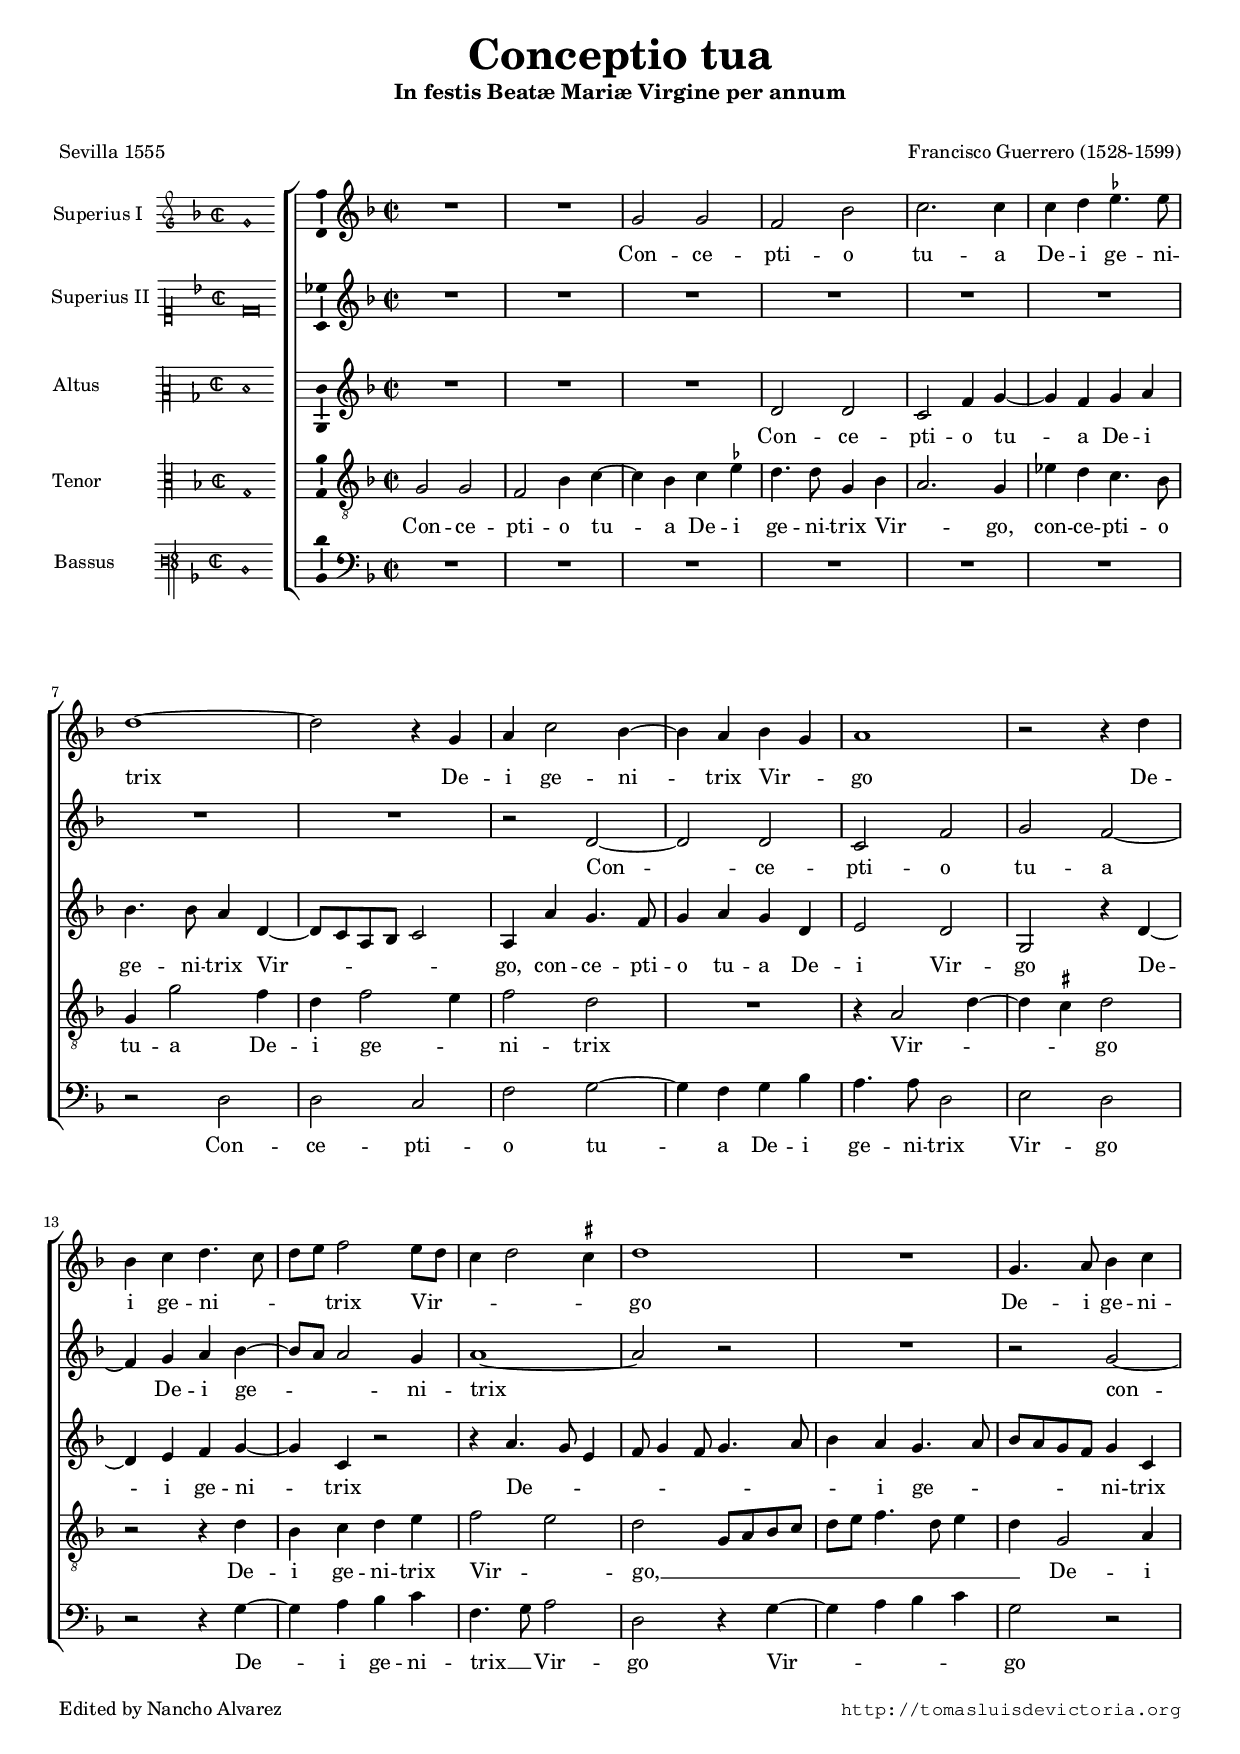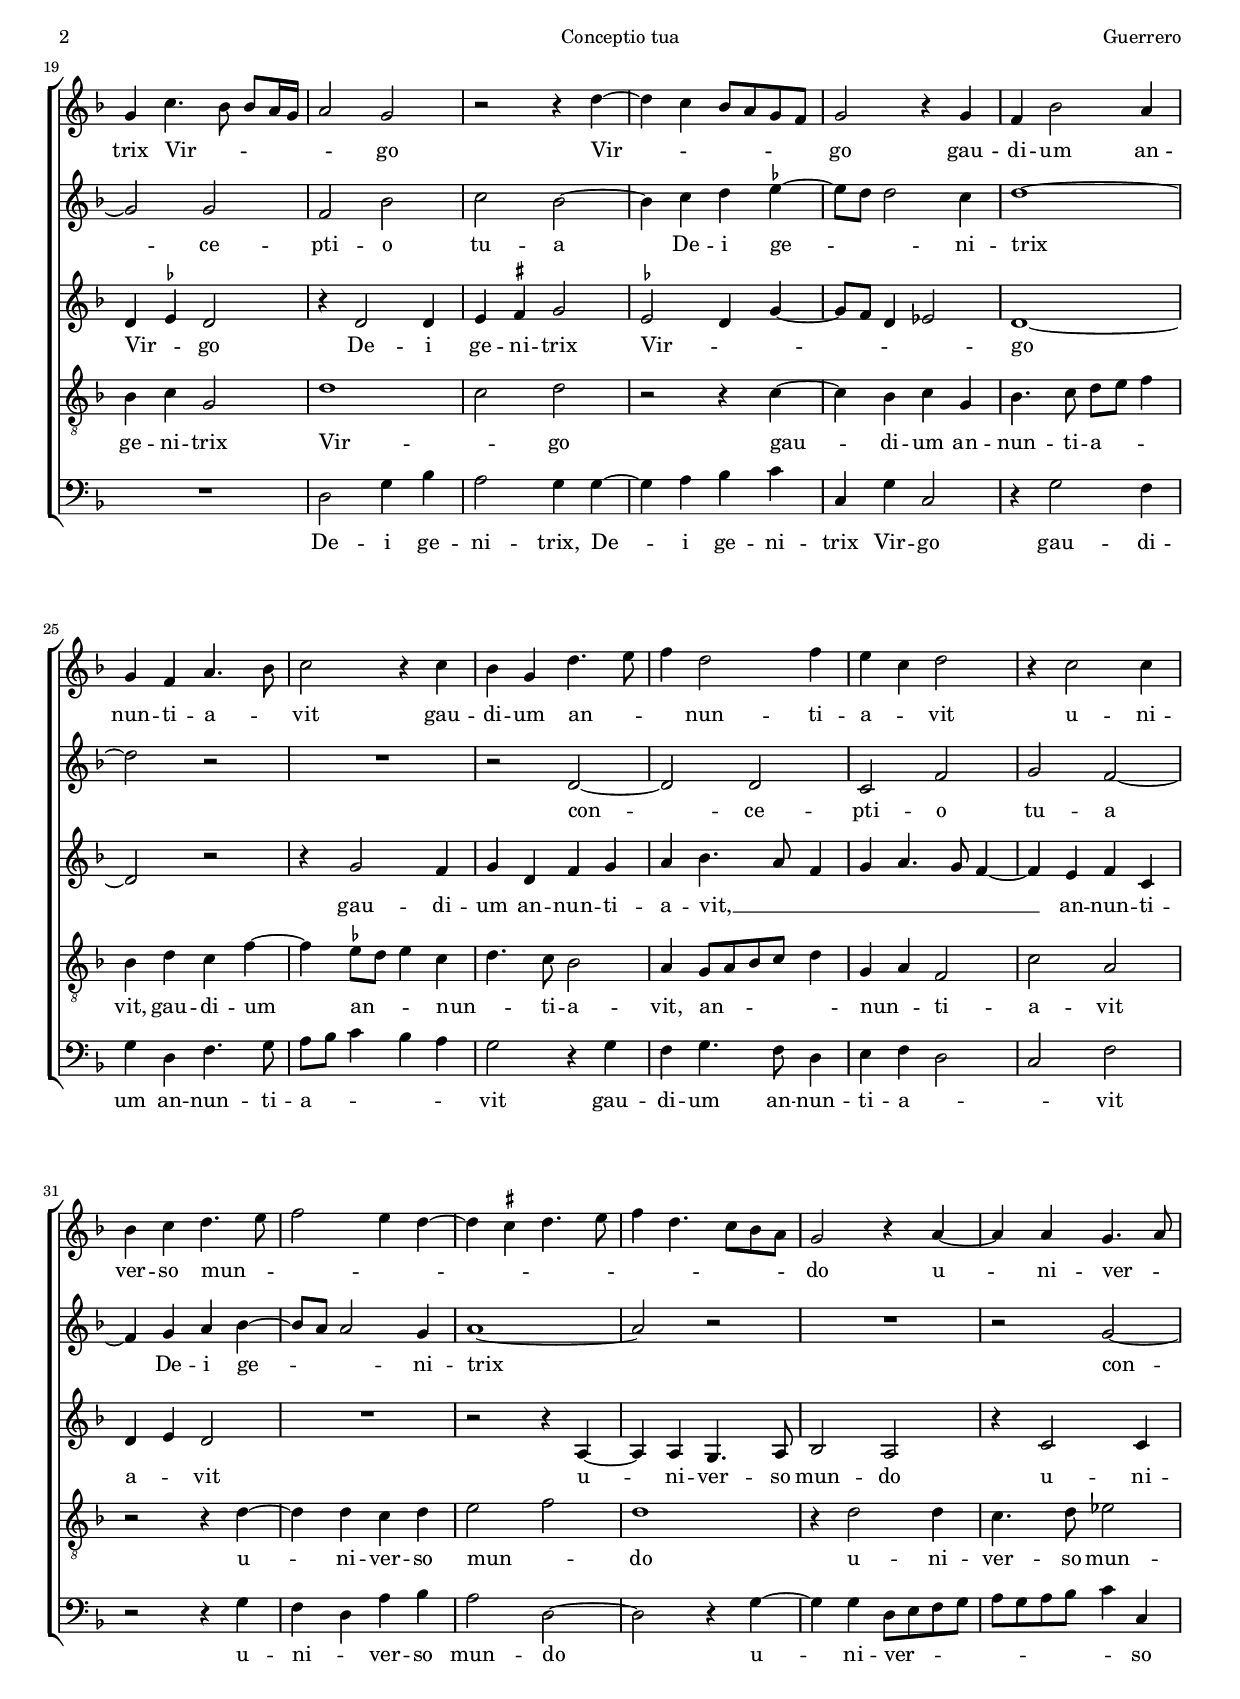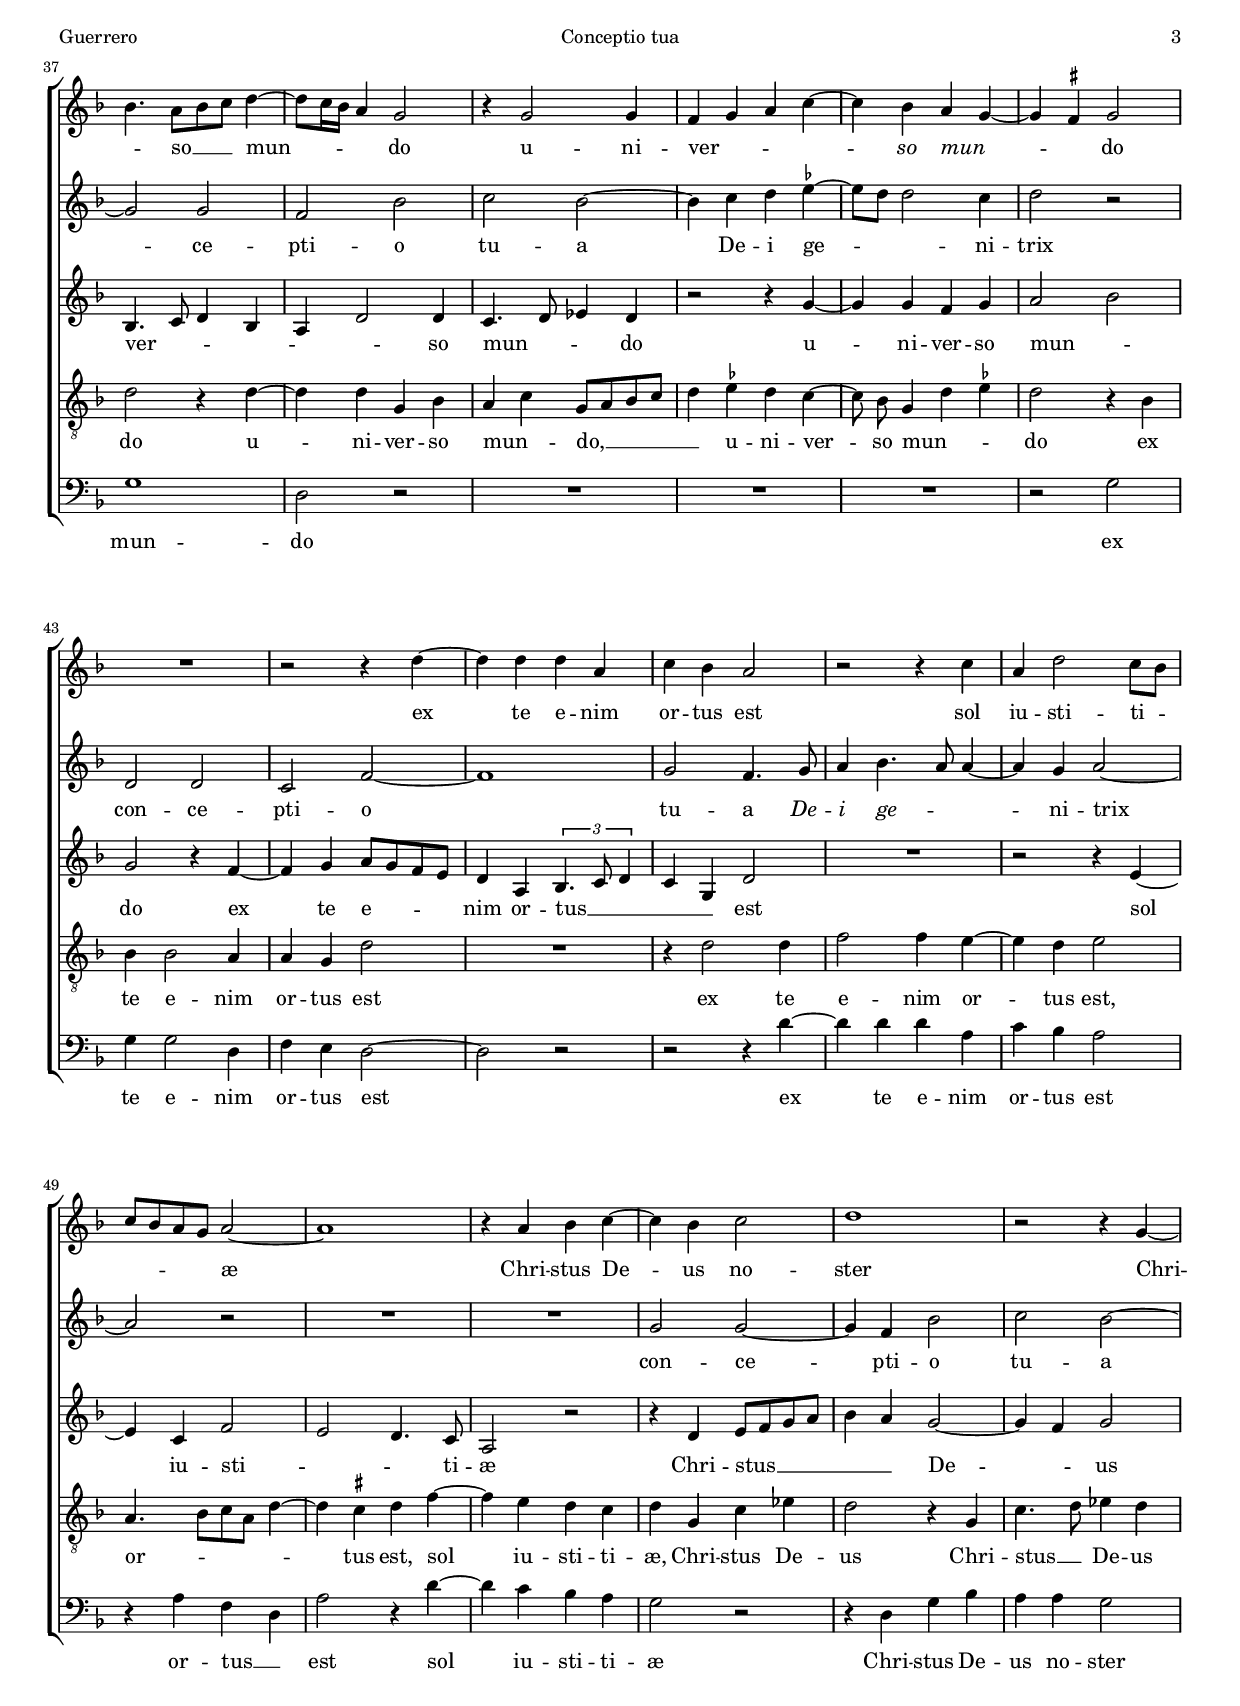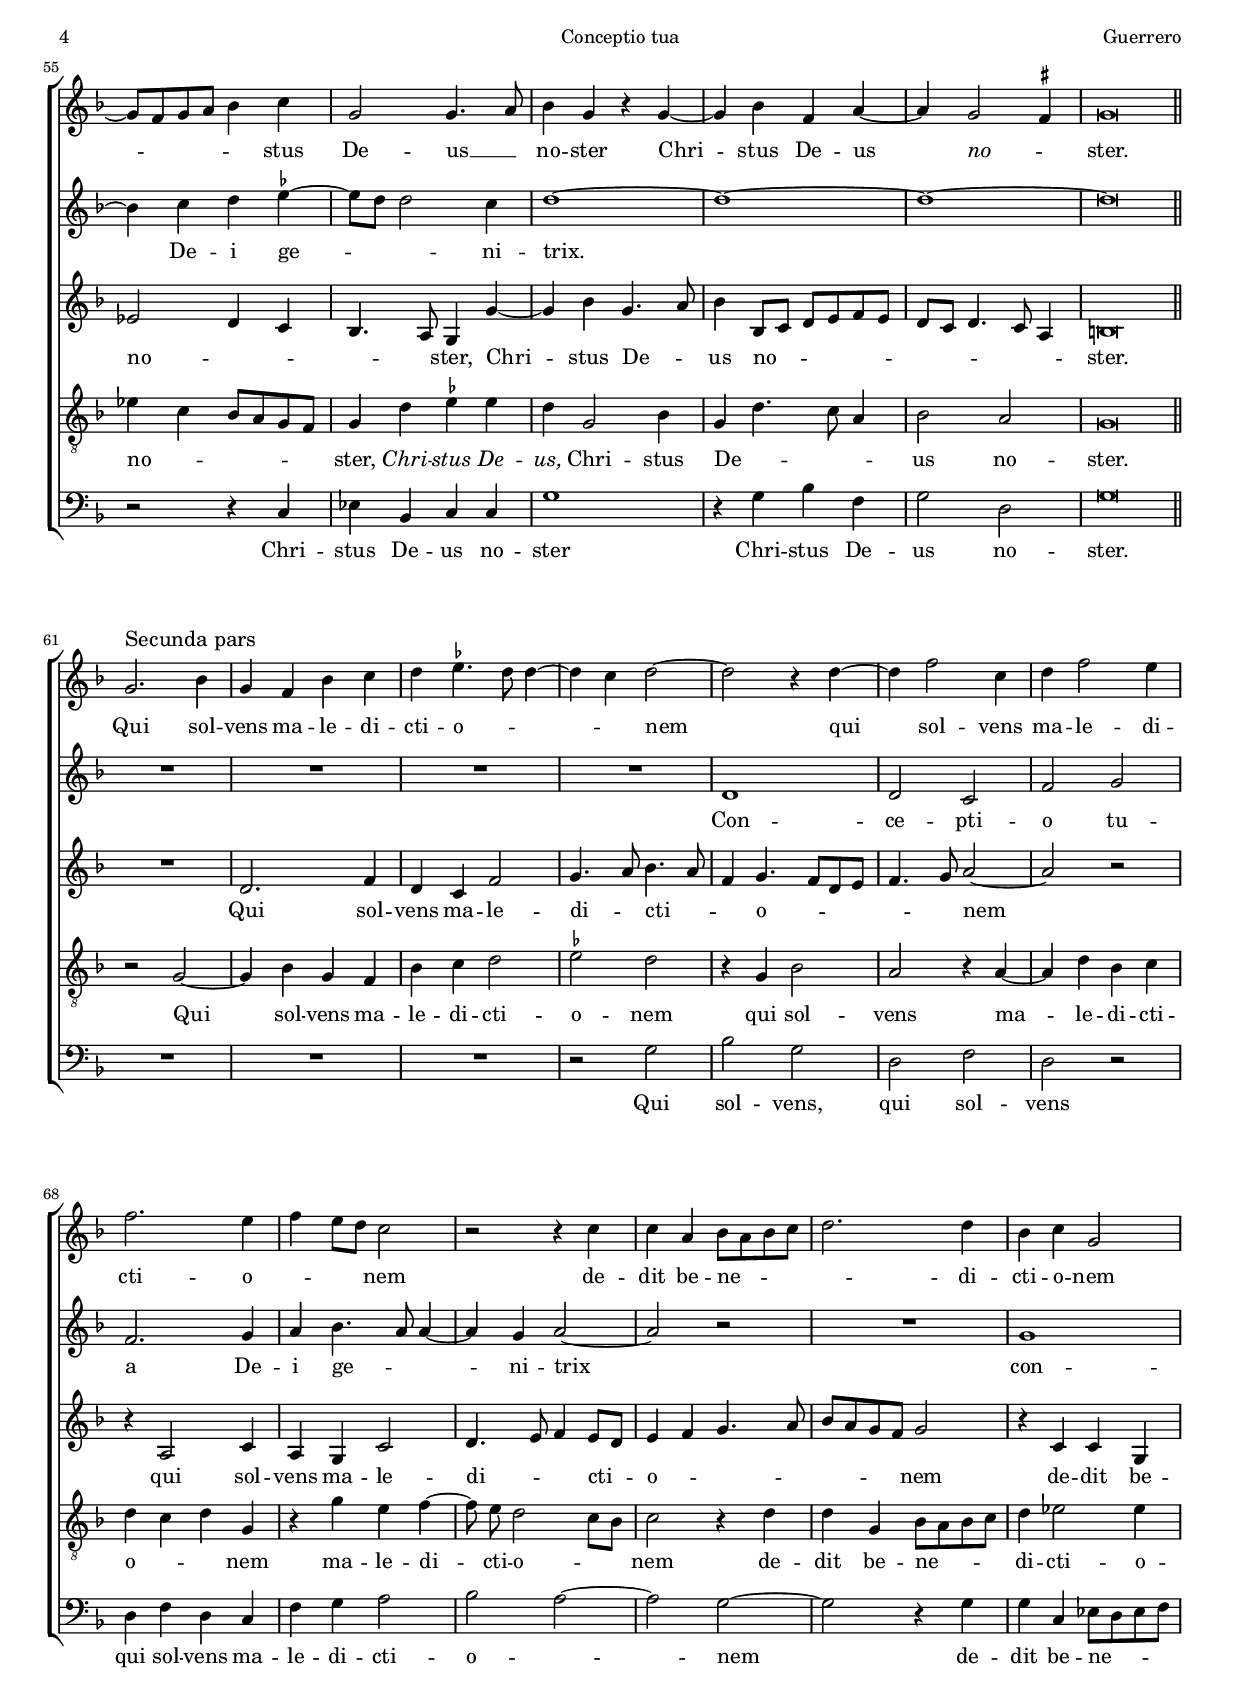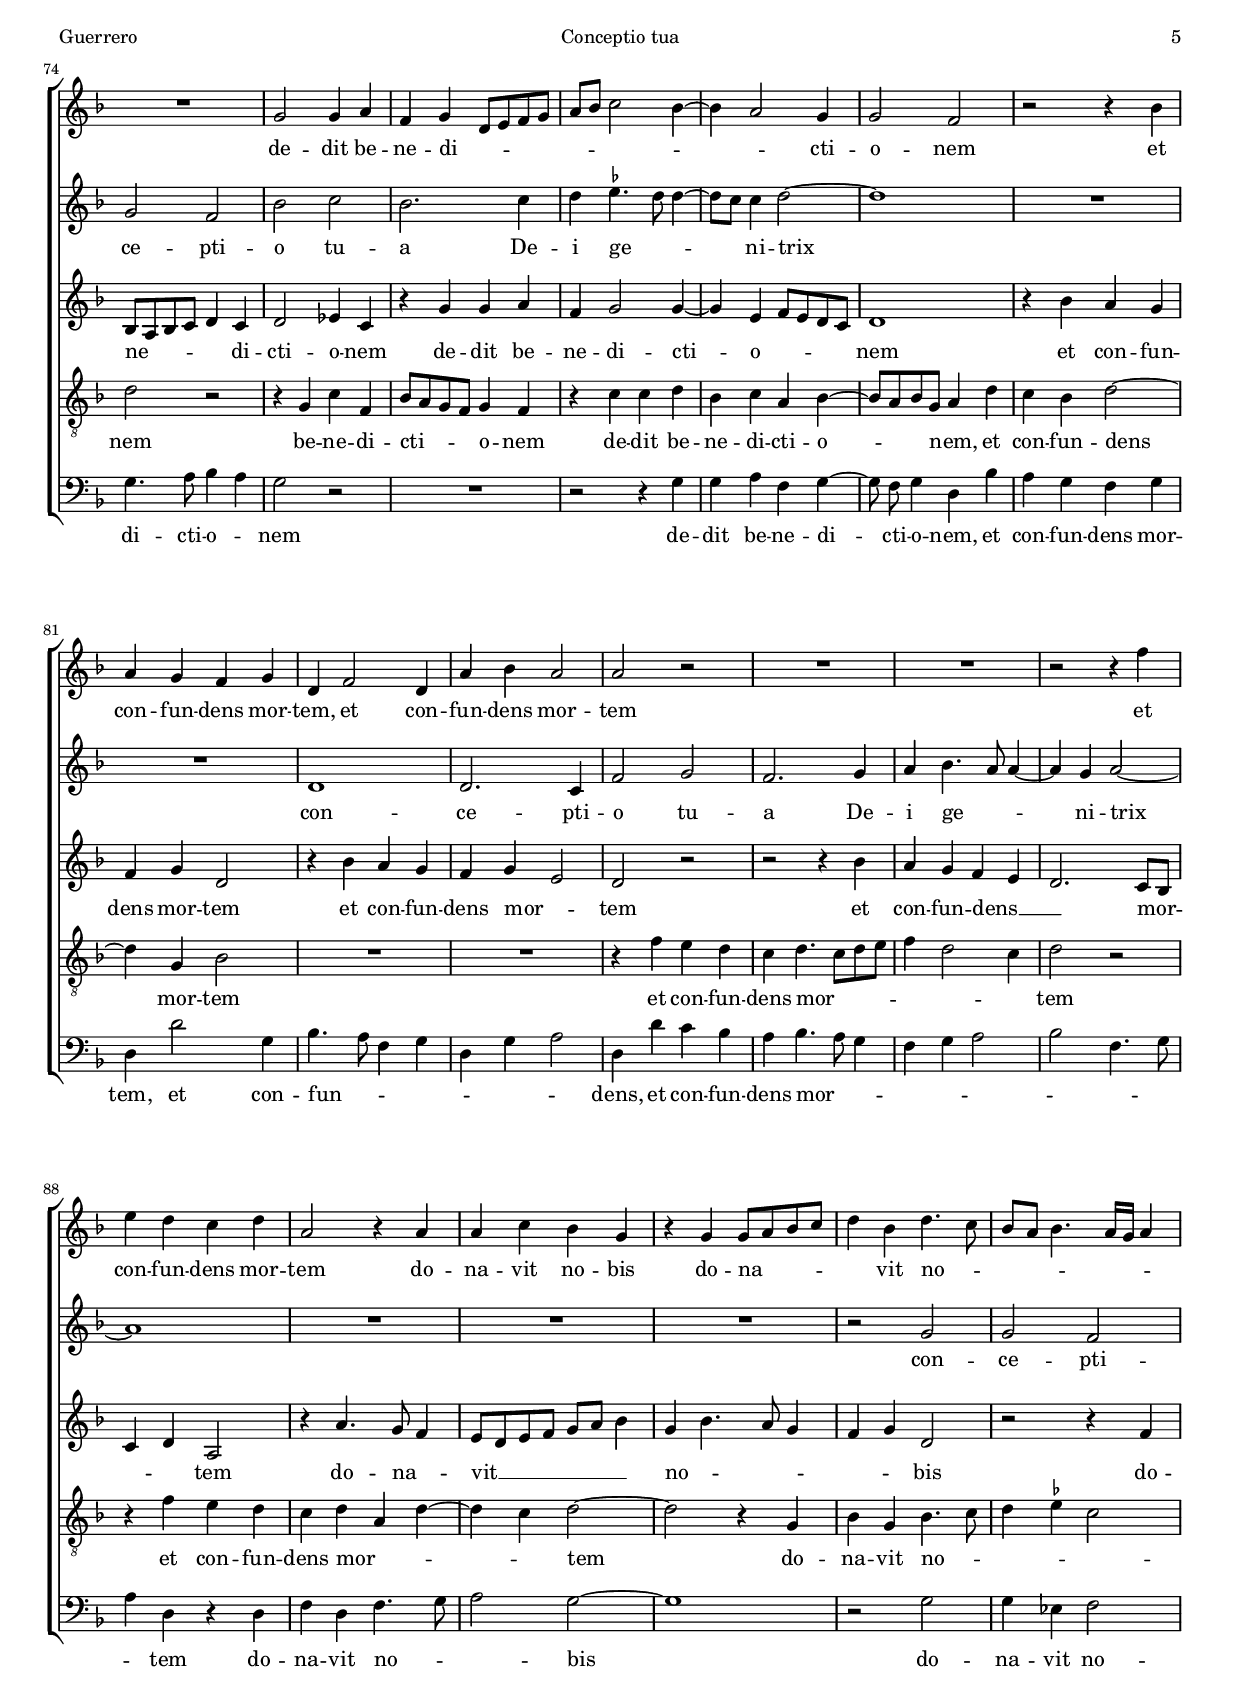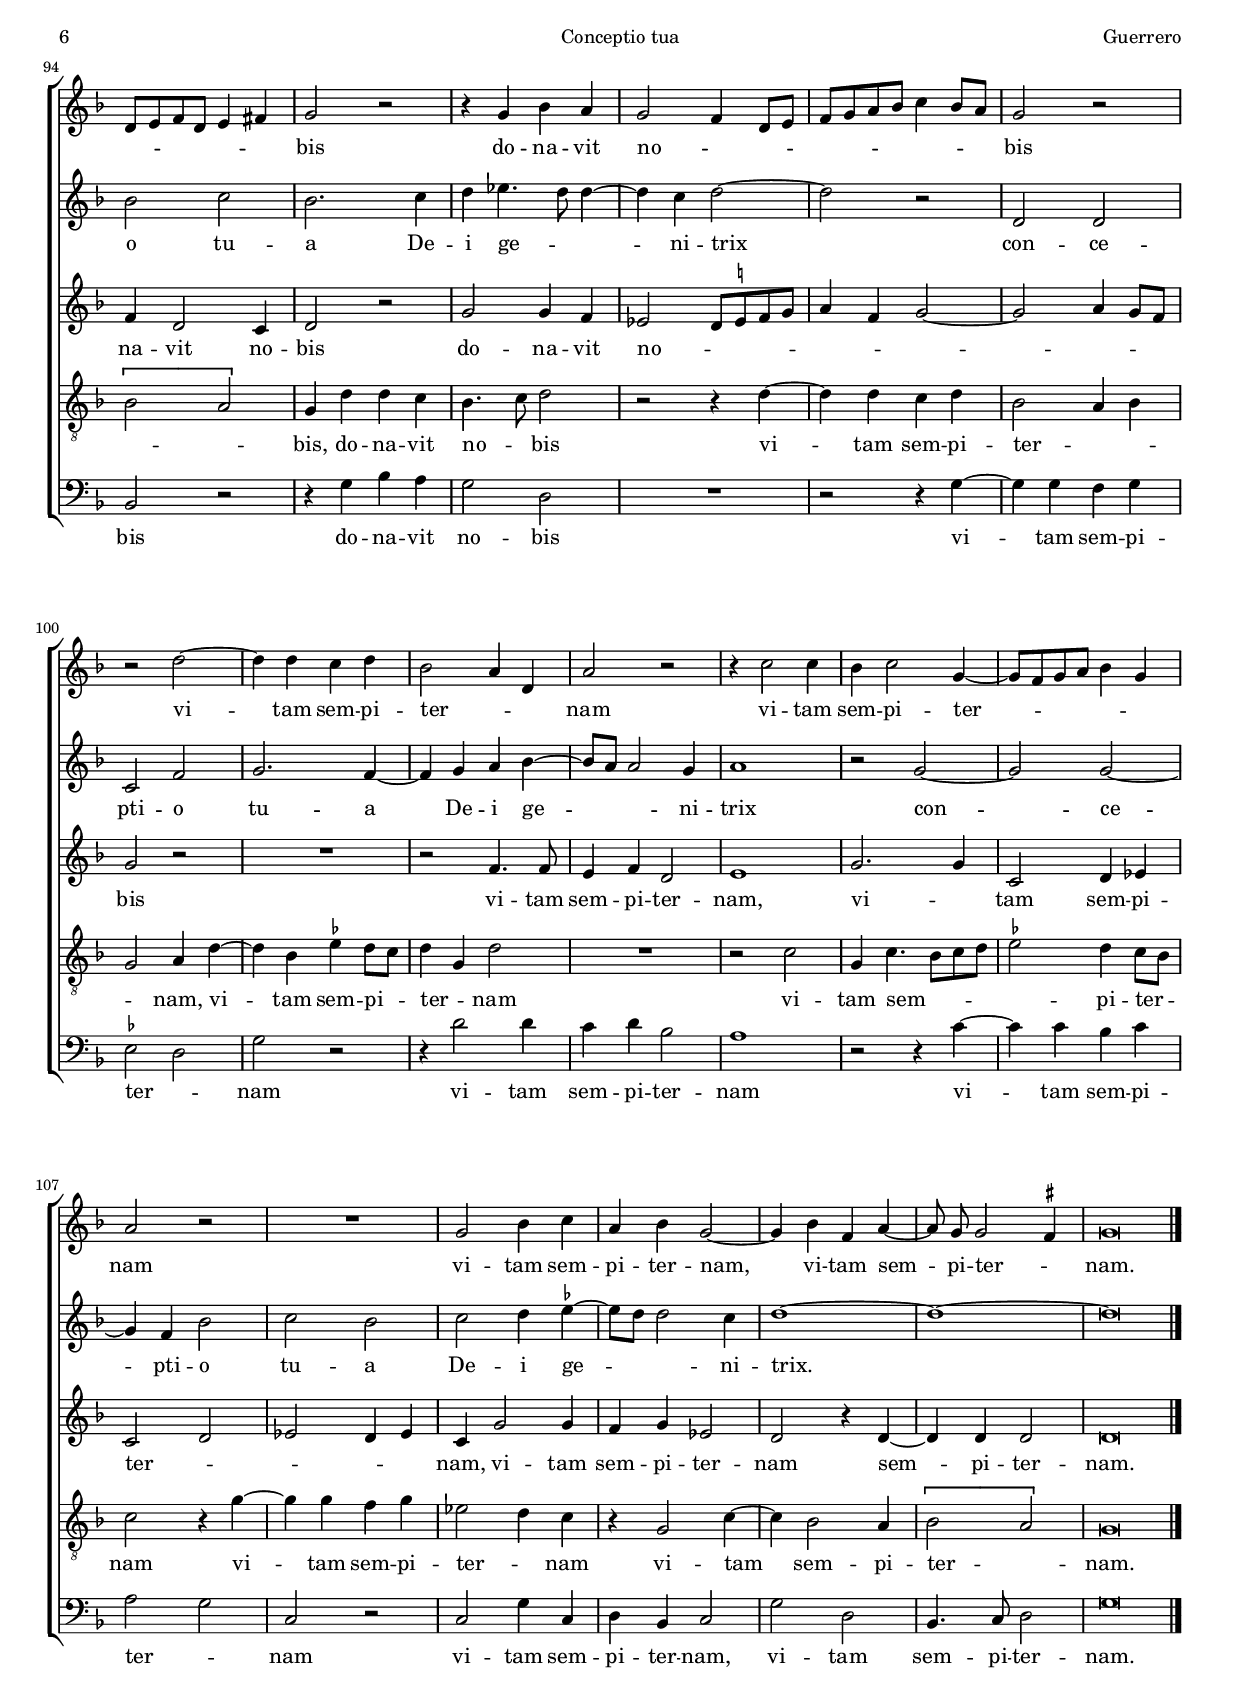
\version "2.18.0"

#(set-default-paper-size "a4")
#(set-global-staff-size 16.4)
#(ly:set-option 'point-and-click #f)
%mobile -s14.5 -i3.6

italicas=\override LyricText.font-shape = #'italic
rectas=\override LyricText.font-shape = #'upright
ss=\once \set suggestAccidentals = ##t
incipitwidth = 20

htitle="Conceptio tua"
hcomposer="Guerrero"

\header {
	title=\markup{\fontsize #3 "Conceptio tua"}
	subtitle="In festis Beatæ Mariæ Virgine per annum"
	subsubtitle=\markup{\null \vspace #1 }
	composer="Francisco Guerrero (1528-1599)"
        pdfauthor=\composer
	%opus="(-)"
	poet=\markup{"Sevilla 1555"}
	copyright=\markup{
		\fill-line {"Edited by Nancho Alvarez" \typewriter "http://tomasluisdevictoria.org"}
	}
%	tagline=""
}

global={\key f \major \time 2/2 \skip 1*60 \bar "||" \break
				\skip 1*53 \bar "|." }

cantus=\relative c''{
	R1*2
	g2 g
	f bes
	c2. c4
	c d \ss ees4. ees8
	d1 ~
	d2
	r4 g,
	a c2 bes4 ~
	bes a bes g
	a1
	r2 r4 d
	bes c d4. c8
	d e f2 e8 d
	c4 d2 \ss cis4
	d1
	R1
	g,4. a8 bes4 c
	g c4. bes8 bes[ a16 g]
	a2 g
	r2 r4 d' ~
	d c bes8 a g f
	g2 r4 g
	f bes2 a4
	g f a4. bes8
	c2 r4 c
	bes g d'4. e8
	f4 d2 f4
	e c d2
	r4 c2 c4
	bes c d4. e8
	f2 e4 d ~
	d \ss cis d4. e8
	f4 d4. c8 bes a
	g2 r4 a ~
	a a g4. a8
	bes4. a8[ bes c] d4 ~
	d8 c16 bes a4 g2
	r4 g2 g4
	f g a c ~
	c bes a g ~
	g \ss fis g2
	R1
	r2 r4 d' ~
	d d d a
	c bes a2
	r2 r4 c
	a d2 c8 bes
	c8 bes a g a2 ~
	a1
	r4 a bes c ~
	c bes c2
	d1
	r2 r4 g, ~
	g8 f g a bes4 c
	g2 g4. a8
	bes4 g r g ~
	g bes f a ~
	a g2 \ss fis4
	g\breve*1/2
	\once \override TextScript.padding = #1.5
	s4*0^\markup{\larger "Secunda pars"}
	g2. bes4
	g f bes c
	d \ss ees4. d8 d4 ~
	d c d2 ~
	d r4 d ~
	d f2 c4
	d f2 e4
	f2. e4
	f e8 d c2
	r2 r4 c
	c a bes8 a bes c
	d2. d4
	bes c g2
	R1
	g2 g4 a
	f g d8 e f g
	a bes c2 bes4 ~
	bes a2 g4
	g2 f
	r2 r4 bes
	a g f g
	d f2 d4
	a' bes a2 
	a2 r
	R1*2
	r2 r4 f'
	e d c d
	a2 r4 a
	a c bes g
	r4 g g8 a bes c
	d4 bes d4. c8
	bes a bes4. a16 g a4
	d,8 e f d e4 fis
	g2 r
	r4 g bes a
	g2 f4 d8 e
	f g a bes c4 bes8 a
	g2 r
	r d' ~
	d4 d c d
	bes2 a4 d,
	a'2 r
	r4 c2 c4
	bes c2 g4 ~
	g8 f g a bes4 g
	a2 r
	R1
	g2 bes4 c
	a bes g2 ~
	g4 bes f a ~
	a8 \noBeam g g2 \ss fis4
	g\breve*1/2
}

cantusdos=\relative c'{
	R1*8
	r2 d ~
	d d 
	c f 
	g f ~
	f4 g a bes ~
	bes8 a a2 g4
	a1 ~
	a2 r
	R1
	r2 g ~
	g g
	f bes c bes ~
	bes4 c d \ss ees ~
	ees8 d d2 c4
	d1 ~
	d2 r
	R1
	r2 d, ~
	d d
	c f
	g f ~
	f4 g a bes ~
	bes8 a a2 g4
	a1 ~
	a2 r
	R1
	r2 g ~
	g g
	f bes
	c bes ~
	bes4 c d \ss ees ~
	ees8 d d2 c4
	d2 r
	d, d
	c f ~
	f1
	g2 f4. g8
	a4 bes4. a8 a4 ~
	a g a2 ~
	a r
	R1*2
	g2 g ~
	g4 f bes2
	c bes ~
	bes4 c d \ss ees ~
	ees8 d d2 c4
	d1 ~
	d ~
	d ~
	d\breve*1/2
	R1*4
	d,1
	d2 c
	f g
	f2. g4
	a bes4. a8 a4 ~
	a g a2 ~
	a r
	R1
	g1
	g2 f
	bes c
	bes2. c4
	d \ss ees4. d8 d4 ~
	d8 c c4 d2 ~
	d1
	R1*2
	d,1
	d2. c4
	f2 g
	f2. g4
	a bes4. a8 a4 ~
	a4 g a2 ~
	a1
	R1*3
	r2 g 
	g f
	bes c
	bes2. c4
	d ees4. d8 d4 ~
	d c d2 ~
	d r
	d, d
	c f
	g2. f4 ~
	f g a bes ~
	bes8 a a2 g4
	a1
	r2 g ~
	g g ~
	g4 f bes2
	c bes
	c d4 \ss ees ~
	ees8 d d2 c4
	d1 ~
	d ~
	d\breve*1/2
}

altus=\relative c'{
	R1*3
	d2 d
	c f4 g ~
	g4 f g a
	bes4. bes8 a4 d, ~
	d8 c a bes c2
	a4 a' g4. f8
	g4 a g d
	e2 d
	g, r4 d' ~
	d e f g ~
	g c, r2
	r4 a'4. g8 e4
	f8 g4 f8 g4. a8
	bes4 a g4. a8
	bes a g f g4 c,
	d4 \ss ees d2
	r4 d2 d4
	e \ss fis g2
	\ss ees2 d4 g ~
	g8 f d4 ees2
	d1 ~
	d2 r
	r4 g2 f4
	g d f g
	a bes4. a8 f4 
	g4 a4. g8 f4 ~
	f e f c
	d e d2
	R1
	r2 r4 a ~
	a a g4. a8
	bes2 a
	r4 c2 c4
	bes4. c8 d4 bes
	a d2 d4
	c4. d8 ees4 d
	r2 r4 g ~
	g g f g
	a2 bes
	g2 r4 f ~
	f g a8 g f e
	d4 a \tuplet 3/2{bes4. c8 d4}
	c4 g d'2
	R1
	r2 r4 e ~
	e c f2
	e d4. c8 
	a2 r
	r4 d e8 f g a
	bes4 a g2 ~
	g4 f g2
	ees2 d4 c
	bes4. a8 g4 g' ~
	g bes g4. a8
	bes4 bes,8 c d e f e
	d c d4. c8 a4
	b\breve*1/2
	R1
	d2. f4
	d c f2
	g4. a8 bes4. a8
	f4 g4. f8 d e
	f4. g8 a2 ~
	a r
	r4 a,2 c4
	a g c2
	d4. e8 f4 e8 d
	e4 f g4. a8
	bes a g f g2
	r4 c, c g
	bes8 a bes c d4 c
	d2 ees4 c
	r4 g' g a
	f g2 g4 ~
	g e f8 e d c d1
	r4 bes' a g
	f g d2
	r4 bes' a g
	f g e2
	d r
	r2 r4 bes'
	a g f e
	d2. c8 bes
	c4 d a2
	r4 a'4. g8 f4
	e8 d e f g a bes4
	g bes4. a8 g4
	f g d2 
	r2 r4 f
	f4 d2 c4
	d2 r
	g2 g4 f
	ees2 d8 \ss e f g
	a4 f g2 ~
	g a4 g8 f
	g2 r
	R1
	r2 f4. f8
	e4 f d2
	e1
	g2. g4
	c,2 d4 ees
	c2 d
	ees2 d4 ees
	c4 g'2 g4
	f g ees2
	d r4 d ~
	d d d2
	d\breve*1/2
}

tenor=\relative c'{
	g2 g
	f bes4 c ~
	c bes c \ss ees
	d4. d8 g,4 bes
	a2. g4
	ees'4 d c4. bes8
	g4 g'2 f4
	d f2 e4
	f2 d
	R1
	r4 a2 d4 ~
	d \ss cis d2
	r2 r4 d
	bes c d e
	f2 e
	d g,8 a bes c
	d e f4. d8 e4
	d g,2 a4
	bes4 c g2
	d'1
	c2 d
	r2 r4 c ~
	c bes c g
	bes4. c8 d e f4
	bes,4 d c f ~
	f \ss ees8 d ees4 c
	d4. c8 bes2
	a4 g8[ a bes c] d4 
	g,4 a f2
	c'2 a
	r2 r4 d ~
	d d c d
	e2 f
	d1
	r4 d2 d4
	c4. d8 ees2
	d2 r4 d ~
	d d g, bes
	a c g8 a bes c
	d4 \ss ees d c ~
	c8 \noBeam bes g4 d' \ss ees
	d2 r4 bes
	bes bes2 a4
	a g d'2
	R1
	r4 d2 d4
	f2 f4 e ~
	e d e2
	a,4. bes8[ c a] d4 ~
	d \ss cis d f ~
	f e d c
	d g, c ees
	d2 r4 g,
	c4. d8 ees4 d
	ees4 c
	bes8 a g f
	g4 d' \ss ees ees
	d4 g,2 bes4
	g d'4. c8 a4
	bes2 a
	g\breve*1/2
	r2 g2 ~
	g4 bes g f
	bes c d2
	\ss ees2 d
	r4 g, bes2
	a2 r4 a ~
	a d bes c
	d c d g,
	r4 g' e f ~
	f8 \noBeam e d2 c8 bes
	c2 r4 d
	d g, bes8 a bes c
	d4 ees2 ees4
	d2 r
	r4 g, c f,
	bes8 a g f g4 f
	r4 c' c d
	bes c a bes ~
	bes8 a bes g a4 d
	c bes d2 ~
	d4 g, bes2
	R1*2
	r4 f' e d
	c d4. c8 d e
	f4 d2 c4
	d2 r2
	r4 f e d
	c d a d ~
	d c d2 ~
	d r4 g,
	bes g bes4. c8
	d4 \ss ees c2
	\[bes2 a\]
	g4 d' d c
	bes4. c8 d2
	r2 r4 d ~
	d d c d
	bes2 a4 bes
	g2 a4 d ~
	d bes \ss ees d8 c
	d4 g, d'2
	R1
	r2 c
	g4 c4. bes8 c d
	\ss ees2 d4 c8 bes
	c2 r4 g' ~
	g g f g
	ees2 d4 c
	r4 g2 c4 ~
	c bes2 a4
	\[bes2 a\]
	g\breve*1/2
}

bassus=\relative c{
	R1*6
	r2 d
	d c
	f g ~
	g4 f g bes
	a4. a8 d,2
	e d
	r2 r4 g ~
	g a bes c
	f,4. g8 a2
	d, 2 r4 g ~
	g a bes c
	g2 r
	R1
	d2 g4 bes
	a2 g4 g ~
	g a bes c
	c, g' c,2
	r4 g'2 f4
	g d f4. g8
	a bes c4 bes a
	g2 r4 g
	f g4. f8 d4
	e f d2
	c f
	r2 r4 g 
	f d a' bes
	a2 d, ~
	d r4 g ~
	g g d8 e f g
	a g a bes c4 c,
	g'1
	d2 r
	R1*3
	r2 g
	g4 g2 d4
	f e d2 ~
	d r
	r r4 d' ~
	d d d a
	c bes a2
	r4 a f d
	a'2 r4 d ~
	d c bes a
	g2 r
	r4 d g bes
	a a g2
	r2 r4 c,
	ees bes c c
	g'1
	r4 g bes f
	g2 d
	g\breve*1/2
	R1*3
	r2 g
	bes g
	d f
	d r
	d4 f d c
	f g a2
	bes a ~
	a g ~
	g r4 g
	g c, ees8 d ees f
	g4. a8 bes4 a
	g2 r
	R1
	r2 r4 g
	g a f g ~
	g8 \noBeam f g4 d bes'
	a4 g f g
	d d'2 g,4
	bes4. a8 f4 g
	d g a2
	d,4 d' c bes
	a bes4. a8 g4
	f g a2
	bes2 f4. g8
	a4 d, r4 d
	f d f4. g8
	a2 g ~
	g1
	r2 g
	g4 ees f2
	bes, r
	r4 g' bes a
	g2 d
	R1
	r2 r4 g ~
	g g f g
	\ss ees2 d
	g2 r
	r4 d'2 d4
	c d bes2
	a1
	r2 r4 c ~
	c c bes c 
	a2 g
	c,2 r
	c g'4 c,
	d bes c2
	g' d
	bes4. c8 d2
	g\breve*1/2
}

textocantus=\lyricmode{
Con -- ce -- pti -- o tu -- a De -- i ge -- ni -- trix
De -- i ge -- ni -- trix Vir -- _ go
De -- i ge -- ni -- _ _ _ trix Vir -- _ _ _ _ go
De -- i ge -- ni -- trix Vir -- _ _ _ _ _ go
Vir -- _ _ _ _ _ go
gau -- di -- um an -- nun -- ti -- a -- _ vit
gau -- di -- um an -- _ _ nun -- ti -- a -- _ vit
u -- ni -- ver -- so mun -- _ _ _ _ _ _ _ _ _ _ _ _ do
u -- ni -- ver -- _ _ so __ _ _ mun -- _ _ _ do
u -- ni -- ver -- _ _ _ \italicas so mun -- _ _ \rectas do
ex te e -- nim or -- tus est
sol iu -- sti -- ti -- _ _ _ _ _ æ
Chri -- stus De -- us no -- ster
Chri -- _ _ _ _ stus De -- us __ _ no -- ster
Chri -- stus De -- us \italicas no -- _ \rectas ster.
Qui sol -- vens ma -- le -- di -- cti -- o -- _ _ _ nem
qui sol -- vens ma -- le -- di -- cti -- o -- _ _ _ nem
de -- dit be -- ne -- _ _ _ _ di -- cti -- o -- nem
de -- dit be -- ne -- di -- _ _ _ _ _ _ _ _ _ cti -- o -- nem
et con -- fun -- dens mor -- tem,
et con -- fun -- dens mor -- tem
et con -- fun -- dens mor -- tem
do -- na -- vit no -- bis
do -- na -- _ _ _ _ vit no -- _ _ _ _ _ _ _ _ _ _ _ _ _ bis
do -- na -- vit no -- _ _ _ _ _ _ _ _ _ _ bis
vi -- tam sem -- pi -- ter -- _ _ nam
vi -- tam sem -- pi -- ter -- _ _ _ _ _ nam
vi -- tam sem -- pi -- ter -- nam,
vi -- tam sem -- pi -- ter -- _ nam.
}

textocantusdos=\lyricmode{
Con -- ce -- pti -- o tu -- a De -- i ge -- _ _ ni -- trix
con -- ce -- pti -- o tu -- a De -- i ge -- _ _ ni -- trix
con -- ce -- pti -- o tu -- a De -- i ge -- _ _ ni -- trix
con -- ce -- pti -- o tu -- a De -- i ge -- _ _ ni -- trix
con -- ce -- pti -- o tu -- a \italicas De -- i ge -- _ _ \rectas ni -- trix
con -- ce -- pti -- o tu -- a De -- i ge -- _ _ ni -- trix.
Con -- ce -- pti -- o tu -- a De -- i ge -- _ _ ni -- trix
con -- ce -- pti -- o tu -- a De -- i ge -- _ _ _ ni -- trix
con -- ce -- pti -- o tu -- a De -- i ge -- _ _ ni -- trix
con -- ce -- pti -- o tu -- a De -- i ge -- _ _ ni -- trix
con -- ce -- pti -- o tu -- a De -- i ge -- _ _ ni -- trix
con -- ce -- pti -- o tu -- a De -- i ge -- _ _ ni -- trix.
}

textoaltus=\lyricmode{
Con -- ce -- pti -- o tu -- a De -- i ge -- ni -- trix Vir -- _ _ _ _ go,
con -- ce -- pti -- o tu -- a De -- i Vir -- go
De -- i ge -- ni -- trix
De -- _ _ _ _ _ _ _ _ i ge -- _ _ _ _ _ ni -- trix Vir -- _ go
De -- i ge -- ni -- trix Vir -- _ _ _ _ _ go
gau -- di -- um an -- nun -- ti -- a -- vit, __ _ _ _ _ _ _
an -- nun -- ti -- a -- _ vit
u -- ni -- ver -- so mun -- do
u -- ni -- ver -- _ _ _ _ _ so mun -- _ _ do
u -- ni -- ver -- so mun -- _ do
ex te e -- _ _ _ nim or -- tus __ _ _ _ _ est
sol iu -- sti -- _ _ ti -- æ
Chri -- stus __ _ _ _ _ _ De -- _ us no -- _ _ _ _ ster,
Chri -- stus De -- _ us no -- _ _ _ _ _ _ _ _ _ _ ster.
Qui sol -- vens ma -- le -- di -- _ cti -- _ _ o -- _ _ _ _ _ nem
qui sol -- vens ma -- le -- di -- _ _ cti -- _ o -- _ _ _ _ _ _ _ nem
de -- dit be -- ne -- _ _ _ _ di -- cti -- o -- nem
de -- dit be -- ne -- di -- cti -- o -- _ _ _ _ nem
et con -- fun -- dens mor -- tem
et con -- fun -- dens mor -- _ tem
et con -- fun -- dens __ _ _ mor -- _ _ _ tem
do -- na -- _ vit __ _ _ _ _ _ _ no -- _ _ _ _ _ bis
do -- na -- vit no -- bis
do -- na -- vit no -- _ _ _ _ _ _ _ _ _ _ bis
vi -- tam sem -- pi -- ter -- nam,
vi -- _ tam sem -- pi -- ter -- _ _ _ _ nam,
vi -- tam sem -- pi -- ter -- nam
sem -- pi -- ter -- nam.
}

textotenor=\lyricmode{
Con -- ce -- pti -- o tu -- a De -- i ge -- ni -- trix Vir -- _ go,
con -- ce -- pti -- o tu -- a De -- i ge -- _ ni -- trix Vir -- _ _ go
De -- i ge -- ni -- trix Vir -- _ go, __ _ _ _ _ _ _ _ _ _ _
De -- i ge -- ni -- trix Vir -- _ go
gau -- di -- um an -- nun -- ti -- a -- _ _ vit,
gau -- di -- um an -- _ _ nun -- _ ti -- a -- vit,
an -- _ _ _ _ nun -- _ ti -- a -- vit
u -- ni -- ver -- so mun -- _ do
u -- ni -- ver -- so mun -- do
u -- ni -- ver -- so mun -- _ do, __ _ _ _ _
u -- ni -- ver -- so mun -- _ _ do
ex te e -- nim or -- tus est
ex te e -- nim or -- tus est,
or -- _ _ _ _ tus est,
sol iu -- sti -- ti -- æ,
Chri -- stus De -- us
Chri -- stus __ _ De -- us no -- _ _ _ _ _ ster,
\italicas Chri -- stus De -- us, \rectas Chri -- stus De -- _ _ _ us no -- ster.
Qui sol -- vens ma -- le -- di -- cti -- o -- nem
qui sol -- vens ma -- le -- di -- cti -- o -- _ _ nem
ma -- le -- di -- cti -- o -- _ _ nem
de -- dit be -- ne -- _ _ _ di -- cti -- o -- nem
be -- ne -- di -- cti -- _ _ _ o -- nem
de -- dit be -- ne -- di -- cti -- o -- _ _ _ nem,
et con -- fun -- dens mor -- tem
et con -- fun -- dens mor -- _ _ _ _ _ _ tem
et con -- fun -- dens mor -- _ _ _ tem
do -- na -- vit no -- _ _ _ _ _ _ bis,
do -- na -- vit no -- _ bis
vi -- tam sem -- pi -- ter -- _ _ _ nam,
vi -- tam sem -- pi -- _ ter -- _ nam
vi -- tam sem -- _ _ _ _ pi -- ter -- _ nam
vi -- tam sem -- pi -- ter -- _ nam
vi -- tam sem -- pi -- ter -- _ nam.
}

textobassus=\lyricmode{
Con -- ce -- pti -- o tu -- a De -- i ge -- ni -- trix
Vir -- go
De -- i ge -- ni -- trix __ _ Vir -- go
Vir -- _ _ _ go
De -- i ge -- ni -- trix, De -- i ge -- ni -- trix Vir -- go
gau -- di -- um an -- nun -- ti -- a -- _ _ _ _ vit
gau -- di -- um an -- nun -- ti -- a -- _ _ vit
u -- ni -- _ ver -- so mun -- do
u -- ni -- ver -- _ _ _ _ _ _ _ _ so mun -- do
ex te e -- nim or -- tus est
ex te e -- nim or -- tus est
or -- tus __ _ est
sol iu -- sti -- ti -- æ
Chri -- stus De -- us no -- ster
Chri -- stus De -- us no -- ster
Chri -- stus De -- us no -- ster.
Qui sol -- vens,
qui sol -- vens
qui sol -- vens ma -- le -- di -- cti -- o -- _ nem
de -- dit be -- ne -- _ _ _ di -- cti -- o -- _ nem
de -- dit be -- ne -- di -- cti -- o -- nem,
et con -- fun -- dens mor -- tem,
et con -- fun -- _ _ _ _ _ _ dens,
et con -- fun -- dens mor -- _ _ _ _ _ _ _ _ _ tem
do -- na -- vit no -- _ _ bis
do -- na -- vit no -- bis
do -- na -- vit no -- bis
vi -- tam sem -- pi -- ter -- _ nam
vi -- tam sem -- pi -- ter -- nam
vi -- tam sem -- pi -- ter -- _ nam
vi -- tam sem -- pi -- ter -- nam,
vi -- tam sem -- pi -- ter -- nam.
}

incipitcantus=\markup{
	\score{
		{ 
		\set Staff.instrumentName="Superius I  "
		\override NoteHead.style = #'neomensural
		\override Rest.style = #'neomensural
		\override Staff.TimeSignature.style = #'neomensural
		\cadenzaOn 
		\clef "petrucci-g"
		\key f \major
		\time 2/2
		g'1
		} 
	\layout {
		\context {\Voice
			\remove Ligature_bracket_engraver
			\consists Mensural_ligature_engraver
		}
		line-width=\incipitwidth
		indent = 0
	}
	}
}

incipitcantusdos=\markup{
	\score{
		{ 
		\set Staff.instrumentName="Superius II "
		\override NoteHead.style = #'neomensural
		\override Rest.style = #'neomensural
		\override Staff.TimeSignature.style = #'neomensural
		\cadenzaOn 
		\clef "petrucci-c1"
		\key f \major
		\time 2/2
		d'\breve
		} 
	\layout {
		\context {\Voice
			\remove Ligature_bracket_engraver
			\consists Mensural_ligature_engraver
		}
		line-width=\incipitwidth
		indent = 0
	}
	}
}

incipitaltus=\markup{
	\score{
		{ 
		\set Staff.instrumentName="Altus          "
		\override NoteHead.style = #'neomensural
		\override Rest.style = #'neomensural
		\override Staff.TimeSignature.style = #'neomensural
		\cadenzaOn 
		\clef "petrucci-c2"
		\key f \major
		\time 2/2
		d'1
		} 
	\layout {
		\context {\Voice
			\remove Ligature_bracket_engraver
			\consists Mensural_ligature_engraver
		}
		line-width=\incipitwidth
		indent = 0
	}
	}
}

incipittenor=\markup{
	\score{
		{ 
		\set Staff.instrumentName="Tenor          "
		\override NoteHead.style = #'neomensural 
		\override Rest.style = #'neomensural
		\override Staff.TimeSignature.style = #'neomensural
		\cadenzaOn 
		\clef "petrucci-c3"
		\key f \major
		\time 2/2
		g1
		} 
	\layout {
		\context {\Voice
			\remove Ligature_bracket_engraver
			\consists Mensural_ligature_engraver
		}
		line-width=\incipitwidth
		indent=0
	}
	}
}

incipitbassus=\markup{
	\score{
		{ 
		\set Staff.instrumentName="Bassus       "
		\override NoteHead.style = #'neomensural 
		\override Rest.style = #'neomensural
		\override Staff.TimeSignature.style = #'neomensural
		\cadenzaOn 
		\clef "petrucci-f3"
		\key f \major
		\time 2/2
		d1
		} 
	\layout {
		\context {\Voice
			\remove Ligature_bracket_engraver
			\consists Mensural_ligature_engraver
		}
		line-width=\incipitwidth
		indent=0
	}
	}
}



\score {\transpose c' c'{
\new ChoirStaff<<

	\new Staff <<\global
	\new Voice="v1" {
		\set Staff.instrumentName=\incipitcantus
		\clef "treble"
		\cantus }
	\new Lyrics \lyricsto "v1" {\textocantus }
	>>

	\new Staff <<\global
	\new Voice="v5" {
		\set Staff.instrumentName=\incipitcantusdos
		\clef "treble"
		\cantusdos }
	\new Lyrics \lyricsto "v5" {\textocantusdos }
	>>
	
	\new Staff <<\global
	\new Voice="v2" {
		\set Staff.instrumentName=\incipitaltus
		\clef "treble"
		\altus }
	\new Lyrics \lyricsto "v2" {\textoaltus }
	>>
	
	\new Staff <<\global
	\new Voice="v3" {
		\set Staff.instrumentName=\incipittenor
		\clef "G_8"
		\tenor }
	\new Lyrics \lyricsto "v3" {\textotenor }
	>>

	\new Staff <<\global
	\new Voice="v4" {
		\set Staff.instrumentName=\incipitbassus
		\clef "bass"
		\bassus }
	\new Lyrics \lyricsto "v4" {\textobassus }
	>>
	
>>

	}%transpose

\layout{ 
	\context {\Lyrics 
		\override VerticalAxisGroup.staff-affinity = #UP
		\override VerticalAxisGroup.nonstaff-relatedstaff-spacing =
			#'((basic-distance . 0) (minimum-distance . 0) (padding . 1))
		\override LyricText.font-size = #1.2
		\override LyricHyphen.minimum-distance = #0.5
	}
	\context {\Score 
		tempoHideNote = ##t
		\override BarNumber.padding = #2 
	}
	\context {\Voice 
		%melismaBusyProperties = #'()
		%autoBeaming = ##f
	}
	\context {\Staff 
                %\RemoveEmptyStaves
                %\override VerticalAxisGroup.remove-first = ##t
		\override VerticalAxisGroup.staff-staff-spacing =
			#'((basic-distance . 11) (minimum-distance . 0) (padding . 1))
		\consists Ambitus_engraver 
		\override LigatureBracket.padding = #1
	}
}

%\midi { \mtempo }

}


\paper{
	evenHeaderMarkup=\markup  \fill-line { \fromproperty #'page:page-number-string \htitle \hcomposer }
	oddHeaderMarkup= \markup  \fill-line { \on-the-fly #not-first-page \hcomposer \on-the-fly #not-first-page \htitle \on-the-fly #not-first-page \fromproperty #'page:page-number-string }
	%system-count=20
	%page-count = 8
        systems-per-page = 3
	ragged-last-bottom = ##f
	indent=4.0\cm
	system-system-spacing =
	#'((basic-distance . 20) (minimum-distance . 0) (padding . 5))
	top-system-spacing = % header
	#'((basic-distance . 9) (minimum-distance . 0) (padding . 0))
	last-bottom-spacing = % footer
	#'((basic-distance . 12) (minimum-distance . 0) (padding . 0))
	markup-system-spacing.padding = #1.5
}
